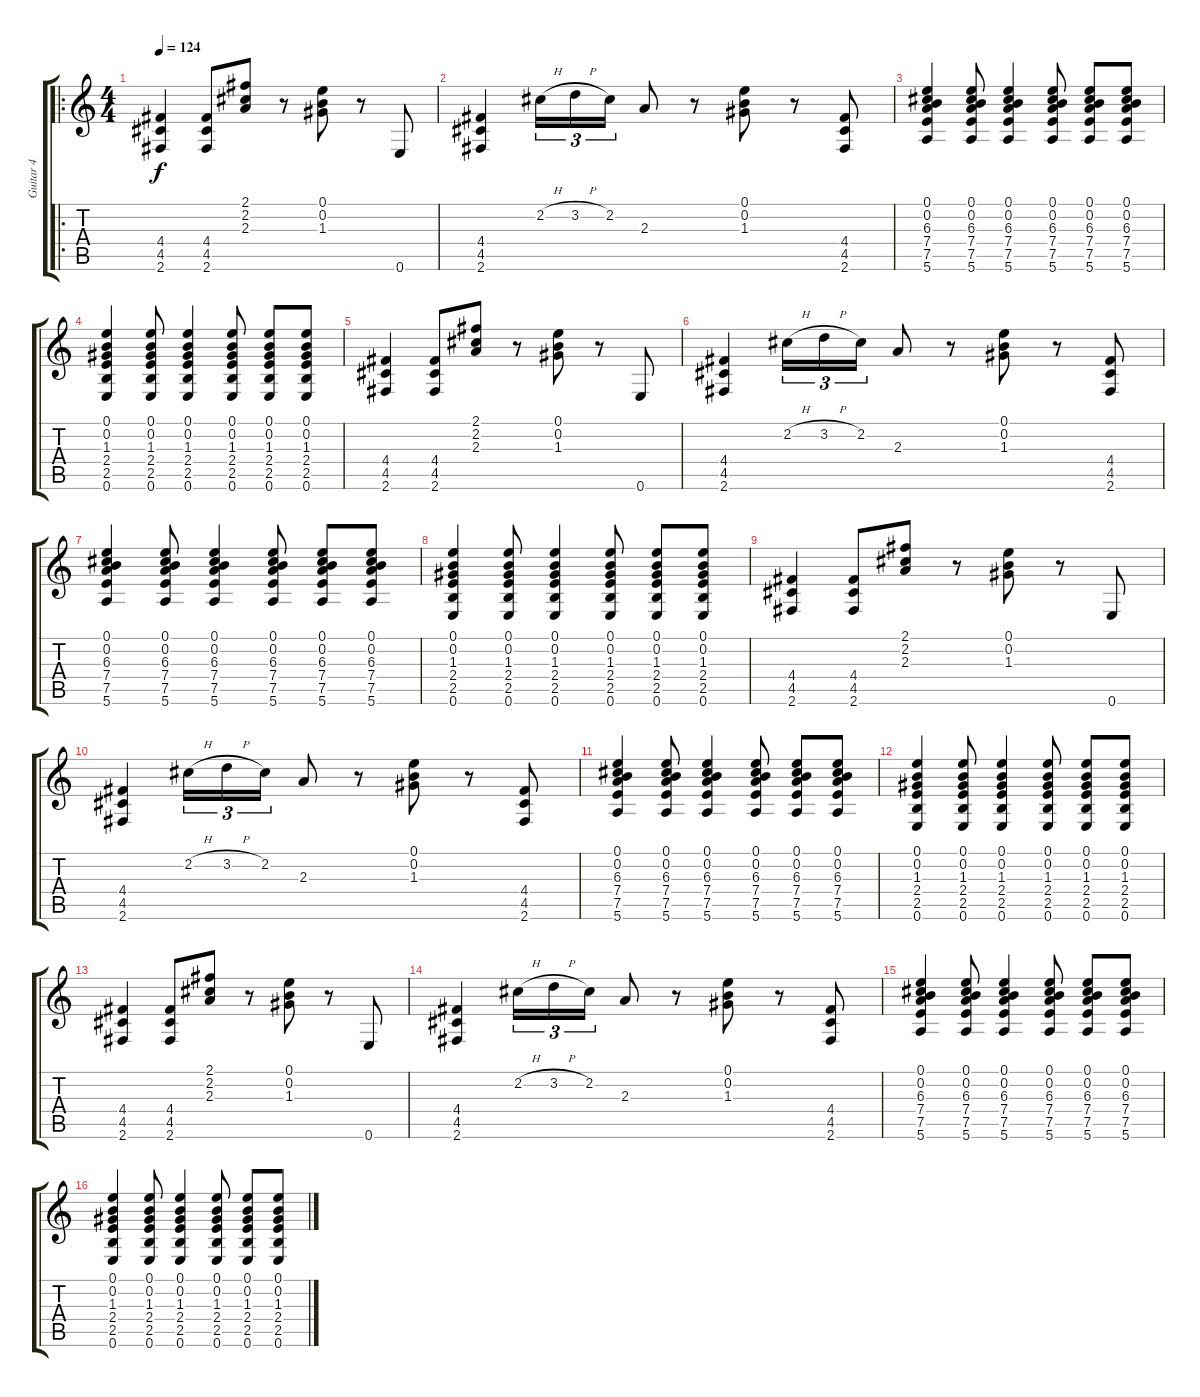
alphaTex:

\track ("Guitar 4" "Guitar 4") {instrument overdrivenguitar}
\staff {score tabs}
\tuning (E4 B3 G3 D3 A2 E2) {hide}
\ro
\ts (4 4)
\tempo 124
\clef g2
\ks c
(4.4 4.5 2.6).4{dy f} (4.4 4.5 2.6).8 (2.1 2.2 2.3).8 r.8 (0.1 0.2 1.3).8 r.8 0.6.8 |
(4.4 4.5 2.6).4 2.2{h}.16{tu (3 2)} 3.2{h}.16{tu (3 2)} 2.2.16{tu (3 2)} 2.3.8 r.8 (0.1 0.2 1.3).8 r.8 (4.4 4.5 2.6).8 |
(0.1 0.2 6.3 7.4 7.5 5.6).4 (0.1 0.2 6.3 7.4 7.5 5.6).8 (0.1 0.2 6.3 7.4 7.5 5.6).4 (0.1 0.2 6.3 7.4 7.5 5.6).8 (0.1 0.2 6.3 7.4 7.5 5.6).8 (0.1 0.2 6.3 7.4 7.5 5.6).8 |
(0.1 0.2 1.3 2.4 2.5 0.6).4 (0.1 0.2 1.3 2.4 2.5 0.6).8 (0.1 0.2 1.3 2.4 2.5 0.6).4 (0.1 0.2 1.3 2.4 2.5 0.6).8 (0.1 0.2 1.3 2.4 2.5 0.6).8 (0.1 0.2 1.3 2.4 2.5 0.6).8 |
(4.4 4.5 2.6).4 (4.4 4.5 2.6).8 (2.1 2.2 2.3).8 r.8 (0.1 0.2 1.3).8 r.8 0.6.8 |
(4.4 4.5 2.6).4 2.2{h}.16{tu (3 2)} 3.2{h}.16{tu (3 2)} 2.2.16{tu (3 2)} 2.3.8 r.8 (0.1 0.2 1.3).8 r.8 (4.4 4.5 2.6).8 |
(0.1 0.2 6.3 7.4 7.5 5.6).4 (0.1 0.2 6.3 7.4 7.5 5.6).8 (0.1 0.2 6.3 7.4 7.5 5.6).4 (0.1 0.2 6.3 7.4 7.5 5.6).8 (0.1 0.2 6.3 7.4 7.5 5.6).8 (0.1 0.2 6.3 7.4 7.5 5.6).8 |
(0.1 0.2 1.3 2.4 2.5 0.6).4 (0.1 0.2 1.3 2.4 2.5 0.6).8 (0.1 0.2 1.3 2.4 2.5 0.6).4 (0.1 0.2 1.3 2.4 2.5 0.6).8 (0.1 0.2 1.3 2.4 2.5 0.6).8 (0.1 0.2 1.3 2.4 2.5 0.6).8 |
(4.4 4.5 2.6).4 (4.4 4.5 2.6).8 (2.1 2.2 2.3).8 r.8 (0.1 0.2 1.3).8 r.8 0.6.8 |
(4.4 4.5 2.6).4 2.2{h}.16{tu (3 2)} 3.2{h}.16{tu (3 2)} 2.2.16{tu (3 2)} 2.3.8 r.8 (0.1 0.2 1.3).8 r.8 (4.4 4.5 2.6).8 |
(0.1 0.2 6.3 7.4 7.5 5.6).4 (0.1 0.2 6.3 7.4 7.5 5.6).8 (0.1 0.2 6.3 7.4 7.5 5.6).4 (0.1 0.2 6.3 7.4 7.5 5.6).8 (0.1 0.2 6.3 7.4 7.5 5.6).8 (0.1 0.2 6.3 7.4 7.5 5.6).8 |
(0.1 0.2 1.3 2.4 2.5 0.6).4 (0.1 0.2 1.3 2.4 2.5 0.6).8 (0.1 0.2 1.3 2.4 2.5 0.6).4 (0.1 0.2 1.3 2.4 2.5 0.6).8 (0.1 0.2 1.3 2.4 2.5 0.6).8 (0.1 0.2 1.3 2.4 2.5 0.6).8 |
(4.4 4.5 2.6).4 (4.4 4.5 2.6).8 (2.1 2.2 2.3).8 r.8 (0.1 0.2 1.3).8 r.8 0.6.8 |
(4.4 4.5 2.6).4 2.2{h}.16{tu (3 2)} 3.2{h}.16{tu (3 2)} 2.2.16{tu (3 2)} 2.3.8 r.8 (0.1 0.2 1.3).8 r.8 (4.4 4.5 2.6).8 |
(0.1 0.2 6.3 7.4 7.5 5.6).4 (0.1 0.2 6.3 7.4 7.5 5.6).8 (0.1 0.2 6.3 7.4 7.5 5.6).4 (0.1 0.2 6.3 7.4 7.5 5.6).8 (0.1 0.2 6.3 7.4 7.5 5.6).8 (0.1 0.2 6.3 7.4 7.5 5.6).8 |
(0.1 0.2 1.3 2.4 2.5 0.6).4 (0.1 0.2 1.3 2.4 2.5 0.6).8 (0.1 0.2 1.3 2.4 2.5 0.6).4 (0.1 0.2 1.3 2.4 2.5 0.6).8 (0.1 0.2 1.3 2.4 2.5 0.6).8 (0.1 0.2 1.3 2.4 2.5 0.6).8
